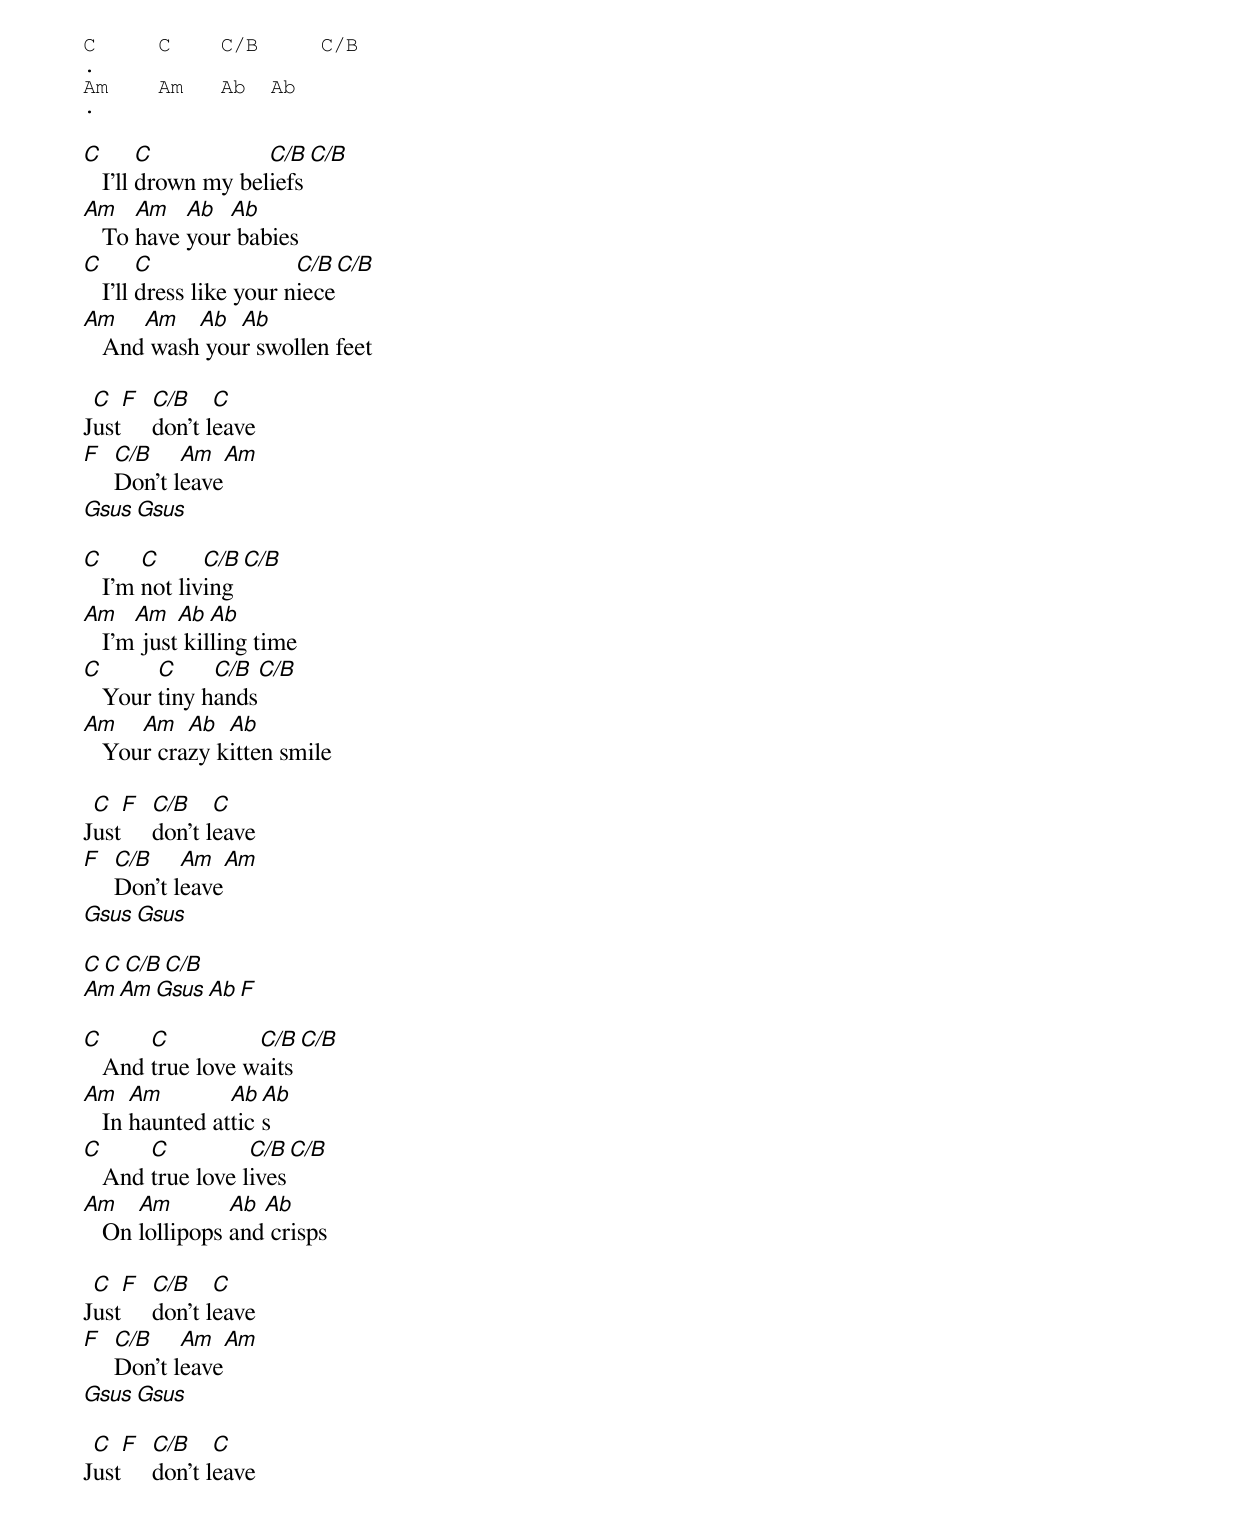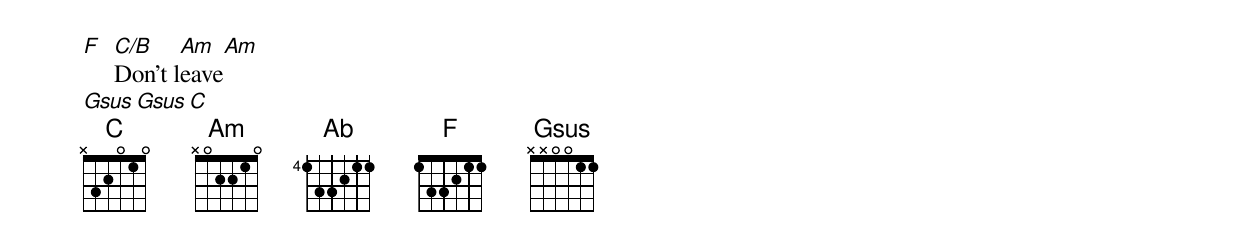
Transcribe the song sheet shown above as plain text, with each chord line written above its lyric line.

C     C    C/B     C/B
.
Am    Am   Ab  Ab
.

C       C           C/B   C/B
   I'll drown my beliefs
Am    Am   Ab  Ab
   To have your babies
C       C                C/B   C/B
   I'll dress like your niece
Am    Am   Ab  Ab
   And wash your swollen feet

 C  F C/B    C
Just  don't leave
F C/B    Am    Am
  Don't leave
Gsus   Gsus

C      C      C/B   C/B
   I'm not living
Am    Am   Ab  Ab
   I'm just killing time
C       C     C/B    C/B
   Your tiny hands
Am    Am   Ab  Ab
   Your crazy kitten smile

 C  F C/B    C
Just  don't leave
F C/B    Am    Am
  Don't leave
Gsus   Gsus

C     C    C/B    C/B
Am    Am   Gsus   Ab  F

C      C          C/B   C/B
   And true love waits
Am    Am        Ab Ab
   In haunted attics
C      C          C/B   C/B
   And true love lives
Am    Am        Ab Ab
   On lollipops and crisps

 C  F C/B    C
Just  don't leave
F C/B    Am    Am
  Don't leave
Gsus   Gsus

 C  F C/B    C
Just  don't leave
F C/B    Am    Am
  Don't leave
Gsus   Gsus   C
